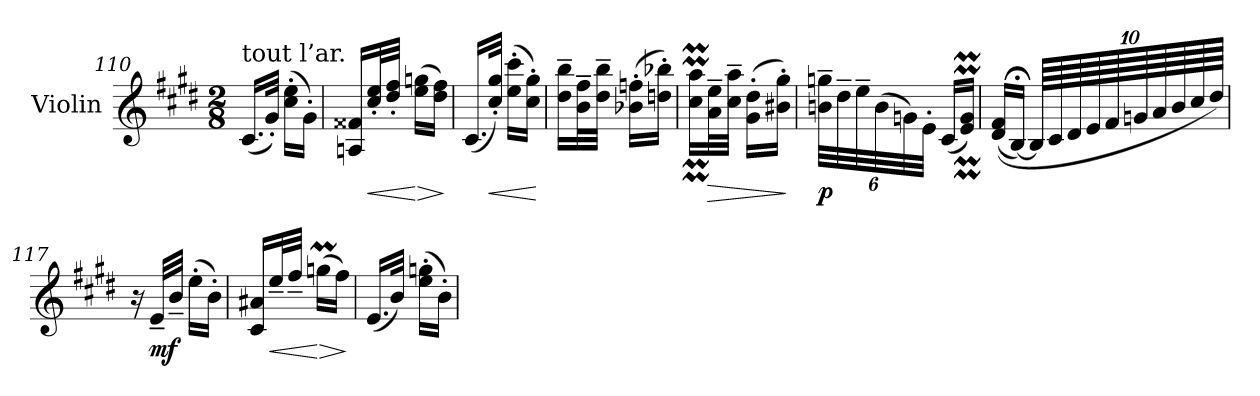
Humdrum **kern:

**kern	**dynam
*part1	*part1
*staff1	*staff1
*I"Violin	*
*I'Vln.	*
*clefG2	*
*k[f#c#g#d#]	*
*M2/8	*
=110	=110
!LO:TX:a:t=tout l’ar.	!
(16.c#/LL	.
32g#'/JJk)	.
(16cc#\' 16ee\'LL	.
16g#'\JJ)	.
!!LO:LB:g=z
=111	=111
16An/ 16f##X/LL	.
!	!LO:HP:b
32cc#/' 32ee/'L	<
32dd#/' 32ff#/'JJJ	.
!	!LO:HP:n=1:b
(16ee\ 16ggn\LL	[ >
16dd#\ 16ff#\JJ)	.
.	]
=112	=112
(16.c#/LL	.
!	!LO:HP:b
32cc#/' 32gg#/'JJk)	<
(16ee\' 16ccc#\'LL	.
16cc#\' 16gg#\'JJ)	.
.	[
=113	=113
16dd#\~ 16bb\~LL	.
32b\~ 32ff#\~L	.
32dd#\~ 32bb\~JJJ	.
(16b-X\' 16ffn\'LL	.
16ddn\' 16bb-X\'JJ)	.
=114	=114
16cc#\M 16aa\MLL	.
!	!LO:HP:b
32a\~ 32ee\~L	>
32cc#\~ 32aa\~JJJ	.
(16g#\' 16dd#\'LL	.
16b#X\' 16gg#\'JJ)	.
.	]
=115	=115
*Xbrackettup	*
!	!LO:DY:b
48bn\~ 48ggn\~LLL	p
48dd#~\	.
48ee~\	.
(48b\	.
48gn\)	.
48e'\JJJ	.
(16c#/LL	.
16e/M 16g/MJJ)	.
!!LO:LB:g=z
=116	=116
((16d#/ 16f#/LL	.
[16B;</JJ)	.
80B/LLLL]	.
80c#/	.
80d#/	.
80e/	.
80f#/	.
80gn/	.
80a/	.
80b/	.
80cc#/	.
80dd#/JJJJ)	.
=117	=117
16r	.
!	!LO:DY:b
32e~/LLL	mf
32b~/JJJ	.
(16ee'\LL	.
16b'\JJ)	.
=118	=118
16c#/ 16a#X/LL	.
!	!LO:HP:b
32ee~/L	<
32ff#~/JJJ	.
!	!LO:HP:n=1:b
(16ggnM\LL	[ >
16ff#\JJ)	.
.	]
=119	=119
(16.e/LL	.
32b/JJk)	.
(16ee\' 16ggn\'LL	.
16b'\JJ)	.
=	=
*-	*-
